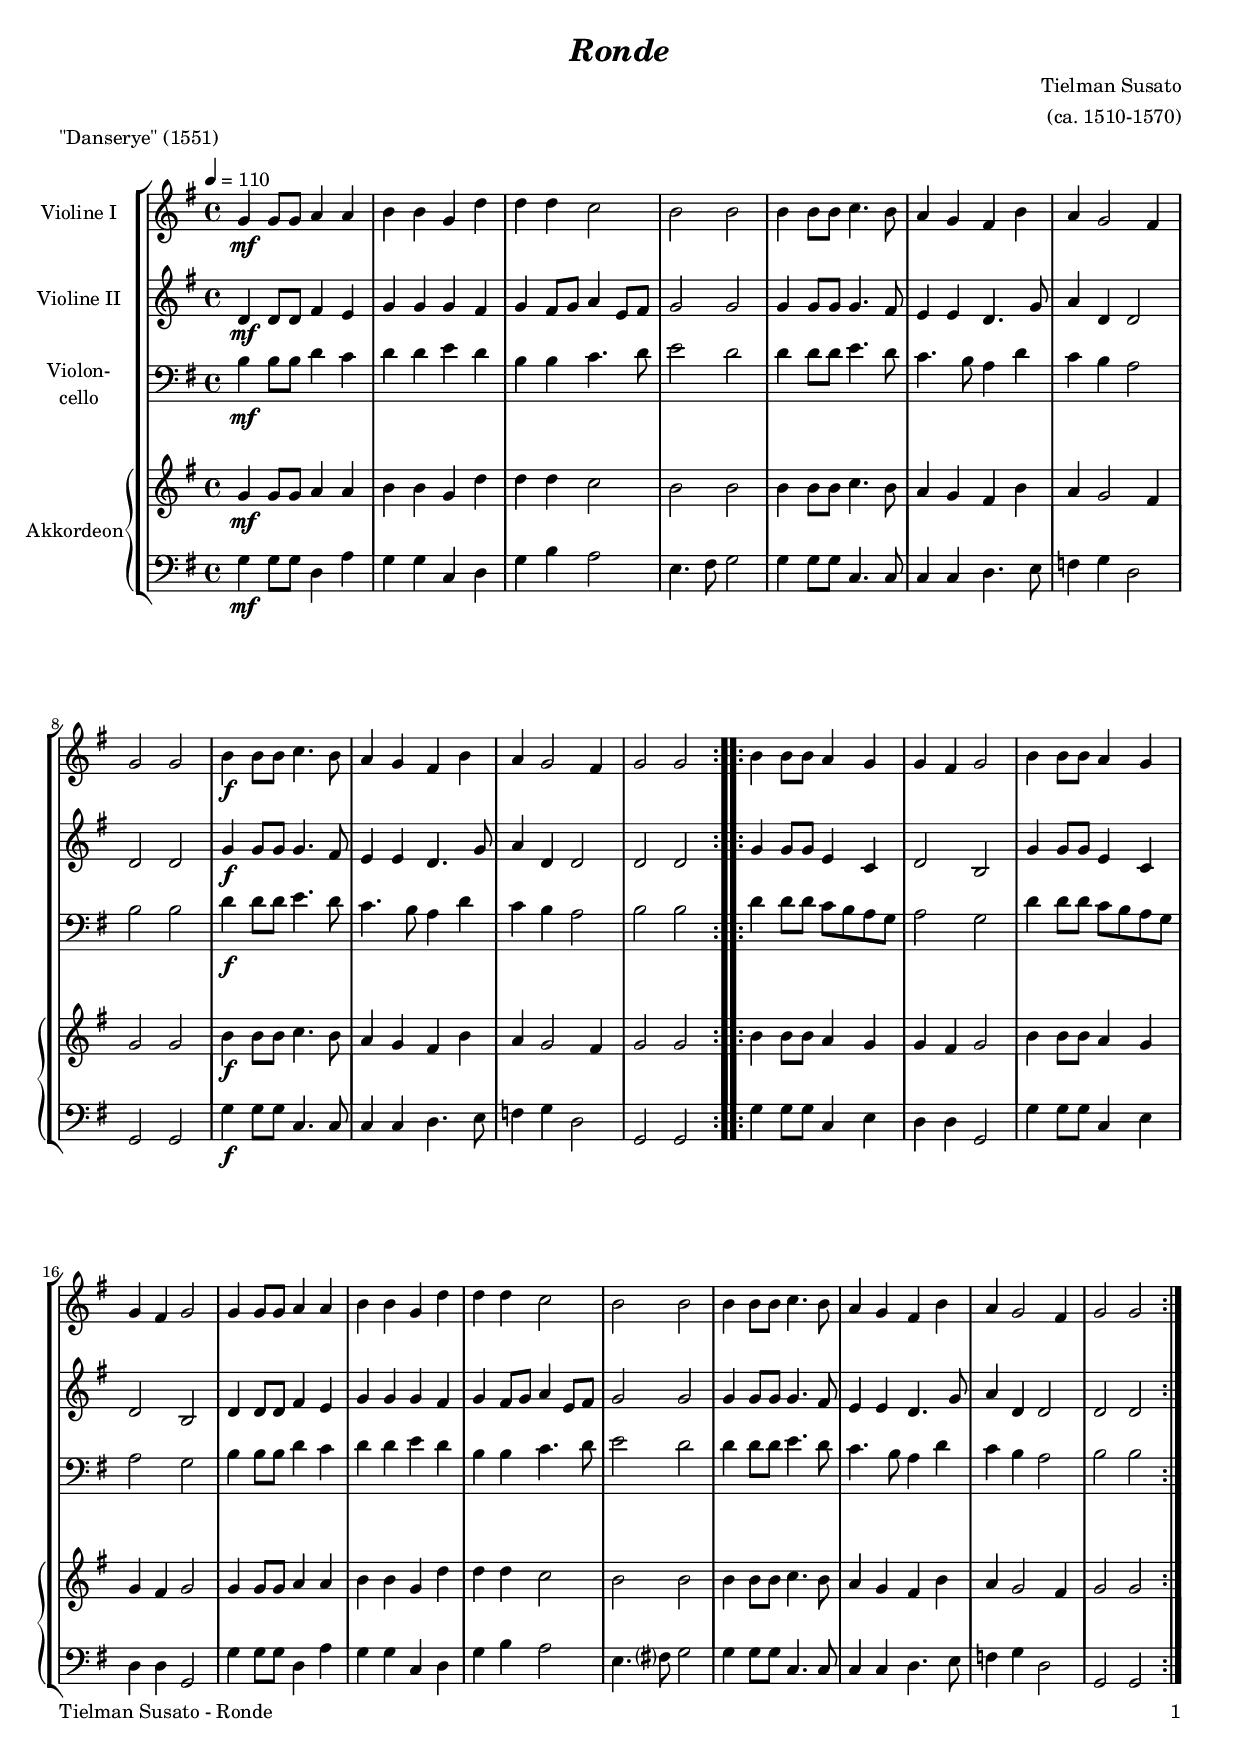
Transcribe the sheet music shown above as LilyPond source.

\version "2.24.4"
\include "deutsch.ly"

#(set-global-staff-size 17)

\header {
  title       = \markup \bold \italic "Ronde"
  composer    = "Tielman Susato"
  arranger    = "(ca. 1510-1570)"
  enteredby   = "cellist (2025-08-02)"
  piece       = "\"Danserye\" (1551)"
}

voiceconsts = {
  \key f \major
  \time 4/4
%  \numericTimeSignature
  \compressEmptyMeasures
% Set default beaming for all staves
%  \set Timing.beamExceptions = #'()
%  \set Timing.baseMoment     = #(ly:make-moment 1 4)
%  \set Timing.beatStructure  = #'(1 1 1)
  \tempo 4=110
}

mipz = "pizzicato strings"
mivl = "violin"
miba = "cello"
% mikl = "bright acoustic"
% mikl = "church organ"
mikl = "concertina"

arco = \markup \box \italic "arco"
pizz = \markup \box \italic "pizz."
rit = \mark \markup \box \italic "rit."

va = \relative c' {
  \voiceconsts

  \repeat volta 2 {
    f4\mf f8 f g4 g
    a a f c'
    c c b2
    a a
    a4 a8 a b4. a8
    g4 f e a

    g f2 e4
    f2 f
    a4\f a8 a b4. a8
    g4 f e a
    g f2 e4
    f2 f
  }

  \repeat volta 2 {
    a4 a8 a g4 f
    f e f2
    a4 a8 a g4 f
    f e f2
    f4 f8 f g4 g

    a a f c'
    c c b2
    a a
    a4 a8 a b4. a8
    g4 f e a
    g f2 e4
    f2 f
  }
}

vb = \relative c' {
  \voiceconsts

  \repeat volta 2 {
    c4\mf c8 c e4 d
    f f f e
    f e8 f g4 d8 e
    f2 f
    f4 f8 f f4. e8
    d4 d c4. f8

    g4 c, c2
    c c
    f4\f f8 f f4. e8
    d4 d c4. f8
    g4 c, c2
    c c
  }

  \repeat volta 2 {
    f4 f8 f d4 b
    c2 a
    f'4 f8 f d4 b
    c2 a
    c4 c8 c e4 d

    f f f e
    f e8 f g4 d8 e
    f2 f
    f4 f8 f f4. e8
    d4 d c4. f8
    g4 c, c2
    c c
  }
}

vc = \relative c' {
  \voiceconsts
  \clef "bass"
  
  \repeat volta 2 {
    a4\mf a8 a c4 b
    c c d c
    a a b4. c8
    d2 c
    c4 c8 c d4. c8
    b4. a8 g4 c

    b a g2
    a a
    c4\f c8 c d4. c8
    b4. a8 g4 c
    b a g2
    a a
  }

  \repeat volta 2 {
    c4 c8 c b a g f
    g2 f
    c'4 c8 c b a g f
    g2 f
    a4 a8 a c4 b

    c c d c
    a a b4. c8
    d2 c
    c4 c8 c d4. c8
    b4. a8 g4 c
    b a g2
    a a
  }
}

vd = \relative c' {
  \voiceconsts

  \repeat volta 2 {
    f4\mf f8 f g4 g
    a a f c'
    c c b2
    a a
    a4 a8 a b4. a8
    g4 f e a

    g f2 e4
    f2 f
    a4\f a8 a b4. a8
    g4 f e a
    g f2 e4
    f2 f
  }

  \repeat volta 2 {
    a4 a8 a g4 f
    f e f2
    a4 a8 a g4 f
    f e f2
    f4 f8 f g4 g

    a a f c'
    c c b2
    a a
    a4 a8 a b4. a8
    g4 f e a
    g f2 e4
    f2 f
  }
}

ve = \relative c {
  \voiceconsts
  \clef "bass"
  
  \repeat volta 2 {
    f4\mf f8 f c4 g'
    f f b, c
    f a g2
    d4. e8 f2
    f4 f8 f b,4. b8
    b4 b c4. d8

    es4 f c2
    f, f
    f'4\f f8 f b,4. b8
    b4 b c4. d8
    es4 f c2
    f, f
  }

  \repeat volta 2 {
    f'4 f8 f b,4 d
    c c f,2
    f'4 f8 f b,4 d
    c c f,2
    f'4 f8 f c4 g'

    f f b, c
    f a g2
    d4. e?8 f2
    f4 f8 f b,4. b8
    b4 b c4. d8
    es4 f c2
    f, f
  }
}


music = \new StaffGroup <<
  \new Staff {
    \set Staff.midiInstrument = \mivl
    \set Staff.instrumentName = \markup \center-column { "Violine I" }
    \transpose f g { \va }
  }

  \new Staff {
    \set Staff.midiInstrument = \mivl
    \set Staff.instrumentName = \markup \center-column { "Violine II" }
    \transpose f g { \vb }
  }

  \new Staff {
    \set Staff.midiInstrument = \miba
    \set Staff.instrumentName = \markup \center-column { "Violon-" "cello" }
    \transpose f g { \vc }
  }

  \new PianoStaff <<
    \set PianoStaff.midiInstrument = \mikl
    \set PianoStaff.instrumentName = \markup \center-column { "Akkordeon" }
    <<
      \new Staff {
	\transpose f g { \vd }
      }
      
      %    \new Dynamics \vdy
      
      \new Staff {
	\transpose f g { \ve }
      }
    >>  
  >>
>>

\book {
  \paper {
    print-page-number = ##t
    print-first-page-number = ##t
    ragged-last-bottom = ##f
    oddHeaderMarkup = \markup \null
    evenHeaderMarkup = \markup \null
    oddFooterMarkup = \markup {
      \fill-line {
        \if \should-print-page-number
        "Tielman Susato - Ronde" \fromproperty #'page:page-number-string
      }
    }
    evenFooterMarkup = \oddFooterMarkup
  } \score {
    \music
    \layout {}
  }

  \score {
    \unfoldRepeats \music

    \midi {
      \context {
        \Score
      }
    }
  }
}
